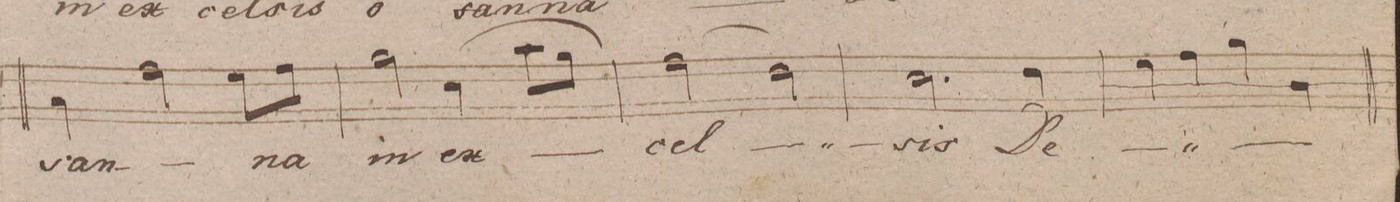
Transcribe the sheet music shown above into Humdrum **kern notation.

**kern	**text	**dynam
*I"Tenore.	*	*
*clefC4	*	*
*k[f#c#g#d#]	*	*
*met(c)	*	*
*M4/4	*	*
4G#\	-san-	.
2e\	.	.
8d#\L	-na	.
8e\J	.	.
=63	=63	=63
2f#\	in	.
(>4B\	ex-	.
8g#\L	.	.
8f#\J)	.	.
=64	=64	=64
(>2e\	-cel-	.
2c#\)	.	.
=65	=65	=65
2.B\	-sis,	.
4c#\	De-	.
=66	=66	=66
4d#\	.	.
4e\	.	.
4f#\	.	.
4A\	.	.
=67	=67	=67
*-	*-	*-
